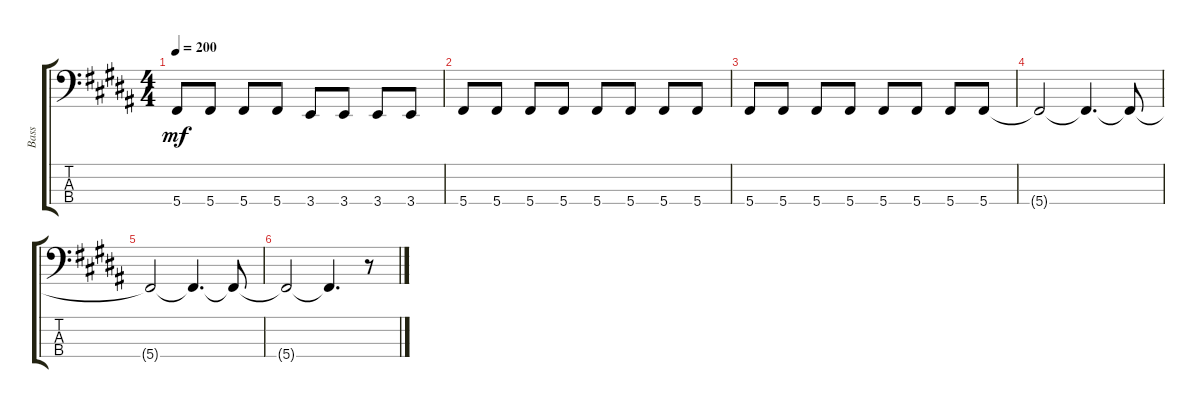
\track ("Bass" "Bass") {instrument electricbassfinger}
\staff {score tabs}
\tuning (Gb2 Db2 Ab1 Db1) {hide}
\ts (4 4)
\tempo 200
\clef f4
\ks b
5.4.8{dy mf} 5.4.8 5.4.8 5.4.8 3.4.8 3.4.8 3.4.8 3.4.8 |
5.4.8 5.4.8 5.4.8 5.4.8 5.4.8 5.4.8 5.4.8 5.4.8 |
5.4.8 5.4.8 5.4.8 5.4.8 5.4.8 5.4.8 5.4.8 5.4.8 |
5.4{t}.2 5.4{t}.4{d} 5.4{t}.8 |
5.4{t}.2 5.4{t}.4{d} 5.4{t}.8 |
5.4{t}.2 5.4{t}.4{d} r.8
